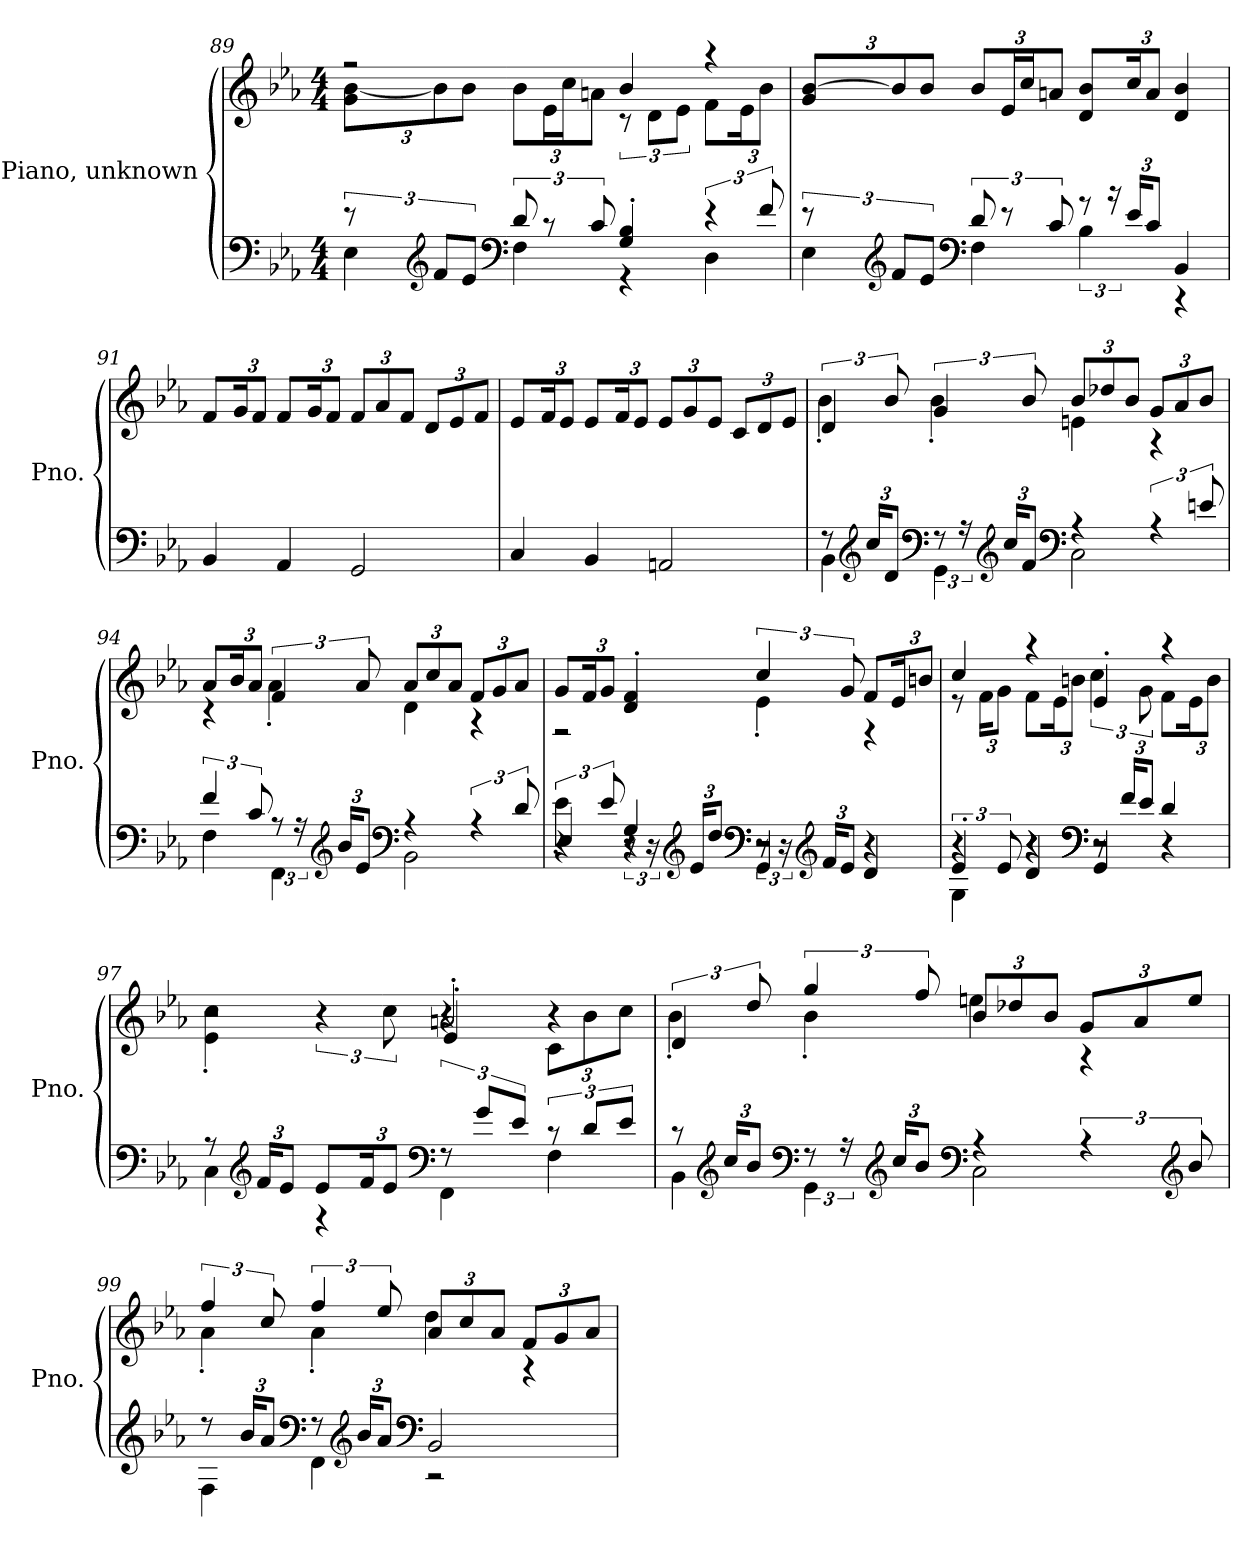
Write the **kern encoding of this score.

**kern	**kern
*part1	*part1
*staff2	*staff1
*I"Piano, unknown	*
*I'Pno.	*
*clefF4	*clefG2
*k[b-e-a-]	*k[b-e-a-]
*M4/4	*M4/4
=89	=89
*^	*^
*	*	*	*Xbrackettup
12r	4E-\	2r	12g\ [12b-\L
*clefG2	*	*	*
12f/L	.	.	12b-\]
12e-/J	.	.	12b-\J
*clefF4	*	*	*
12d/	4F\	.	12b-\L
12r	.	.	24e-\L
.	.	.	24cc\J
12c/	.	.	12an\J
*	*	*	*brackettup
4G/' 4B-/'	4r	4b-/	12r
.	.	.	12d\L
.	.	.	12e-\J
6r	4D\	4r	8f\L
*	*	*	*Xbrackettup
.	.	.	24e-\K
12f/	.	.	12b-\J
*	*	*v	*v
!!LO:LB:g=z
=90	=90	=90
12r	4E-\	12g/ [12b-/L
*clefG2	*	*
12f/L	.	12b-/]
12e-/J	.	12b-/J
*clefF4	*	*
12d/	4F\	12b-/L
12r	.	24e-/L
.	.	24cc/J
12c/	.	12an/J
12r	4B-\	8d/ 8b-/L
24r	.	.
24e-/KL	.	24cc/K
12c/J	.	12a/J
4BB-/	4r	4d/ 4b-/
*v	*v	*
=91	=91
4BB-/	8f/L
.	24g/K
.	12f/J
4AA-/	8f/L
.	24g/K
.	12f/J
2GG/	12f/L
.	12a-/
.	12f/J
.	12d/L
.	12e-/
.	12f/J
=92	=92
4C/	8e-/L
.	24f/K
.	12e-/J
4BB-/	8e-/L
.	24f/K
.	12e-/J
2AAn/	12e-/L
.	12g/
.	12e-/J
.	12c/L
.	12d/
.	12e-/J
!!LO:LB:g=z
=93	=93
*^	*
*	*	*brackettup
*	*	*^
8r	4BB-\	6d/	4b-'\
*clefG2	*	*	*
*Xbrackettup	*	*	*
24cc/KL	.	.	.
12d/J	.	12b-/	.
*clefF4	*	*	*
*brackettup	*	*	*
12r	4GG\	6g/	4b-'\
24r	.	.	.
*clefG2	*	*	*
24cc/KL	.	.	.
12f/J	.	12b-/	.
*clefF4	*	*	*
*	*	*Xbrackettup	*
4r	2C\	12b-/L	4en\
.	.	12dd-X/	.
.	.	12b-/J	.
6r	.	12g/L	4r
.	.	12a-/	.
12en/	.	12b-/J	.
=94	=94	=94	=94
6f/	4F\	8a-/L	4r
.	.	24b-/K	.
12c/	.	12a-/J	.
*	*	*brackettup	*
12r	4FF\	6f/	4a-'\
24r	.	.	.
*clefG2	*	*	*
24b-/KL	.	.	.
12e-/J	.	12a-/	.
*clefF4	*	*	*
*	*	*Xbrackettup	*
4r	2BB-\	12a-/L	4d\
.	.	12cc/	.
.	.	12a-/J	.
6r	.	12f/L	4r
.	.	12g/	.
12d/	.	12a-/J	.
!!LO:LB:g=z	!!
=95	=95	=95	=95
*	*^	*	*
6r	4e-'\	4E-/	8g/L	2r
.	.	.	24f/K	.
12e-/	.	.	12g/J	.
12r	4r	4G/	4d/' 4f/'	.
24r	.	.	.	.
*clefG2	*	*	*	*
24e-/KL	.	.	.	.
12dd/J	.	.	.	.
*clefF4	*	*	*	*
*	*	*	*brackettup	*
12r	2r	4GG/	6cc/	4e-'\
24r	.	.	.	.
*clefG2	*	*	*	*
24f/KL	.	.	.	.
12e-/J	.	.	12g/	.
4d/	.	4r	8f/L	4r
*	*	*	*Xbrackettup	*
.	.	.	24e-/K	.
.	.	.	12bn/J	.
=96	=96	=96	=96	=96
6r	4G\	4e-'/	4cc/	8r
.	.	.	.	24f\KL
12e-/	.	.	.	12g\J
4d/	4r	4r	4r	8f\L
.	.	.	.	24e-\K
.	.	.	.	12bn\J
*clefF4	*	*	*	*
*	*	*	*	*brackettup
8r	2r	4GG/	4e-'/	6cc\
*Xbrackettup	*	*	*	*
24f/KL	.	.	.	.
12e-/J	.	.	.	12g\
4d/	.	4r	4r	8f\L
*	*	*	*	*Xbrackettup
.	.	.	.	24e-\K
.	.	.	.	12b\J
*	*v	*v	*	*
!!LO:PB:g=z
=97	=97	=97	=97
*	*	*	*^
8r	4C\	2r	4e-\' 4cc\'	2r
*clefG2	*	*	*	*
24f/KL	.	.	.	.
12e-/J	.	.	.	.
*	*	*	*brackettup	*
8e-/L	4r	.	6r	.
24f/K	.	.	.	.
12e-/J	.	.	12cc\	.
*clefF4	*	*	*	*
*brackettup	*	*	*	*
12r	4FF\	2an'/	4r	4e-'/
12g/L	.	.	.	.
12e-/J	.	.	.	.
*	*	*	*Xbrackettup	*
12r	4F\	.	12c\L	4r
12d/L	.	.	12b-\	.
12e-/J	.	.	12cc\J	.
*	*	*v	*v	*v
=98	=98	=98
*	*	*brackettup
*	*	*^
8r	4BB-\	6d/	4b-'\
*clefG2	*	*	*
*Xbrackettup	*	*	*
24cc/KL	.	.	.
12b-/J	.	12dd/	.
*clefF4	*	*	*
*brackettup	*	*	*
12r	4GG\	6gg/	4b-'\
24r	.	.	.
*clefG2	*	*	*
24cc/KL	.	.	.
12b-/J	.	12ff/	.
*clefF4	*	*	*
*	*	*Xbrackettup	*
4r	2C\	12b-/L	4een\
.	.	12dd-X/	.
.	.	12b-/J	.
6r	.	12g/L	4r
.	.	12a-/	.
*clefG2	*	*	*
12b-/	.	12ee/J	.
!!LO:LB:g=z	!!
=99	=99	=99	=99
*	*	*brackettup	*
8r	4F\	6ff/	4a-'\
*Xbrackettup	*	*	*
24b-/KL	.	.	.
12a-/J	.	12cc/	.
*clefF4	*	*	*
8r	4FF\	6ff/	4a-'\
*clefG2	*	*	*
24b-/KL	.	.	.
12a-/J	.	12ee-/	.
*clefF4	*	*	*
*	*	*Xbrackettup	*
2BB-/	2r	12a-/L	4dd\
.	.	12cc/	.
.	.	12a-/J	.
.	.	12f/L	4r
.	.	12g/	.
.	.	12a-/J	.
*v	*v	*	*
*	*v	*v
=	=
*-	*-
